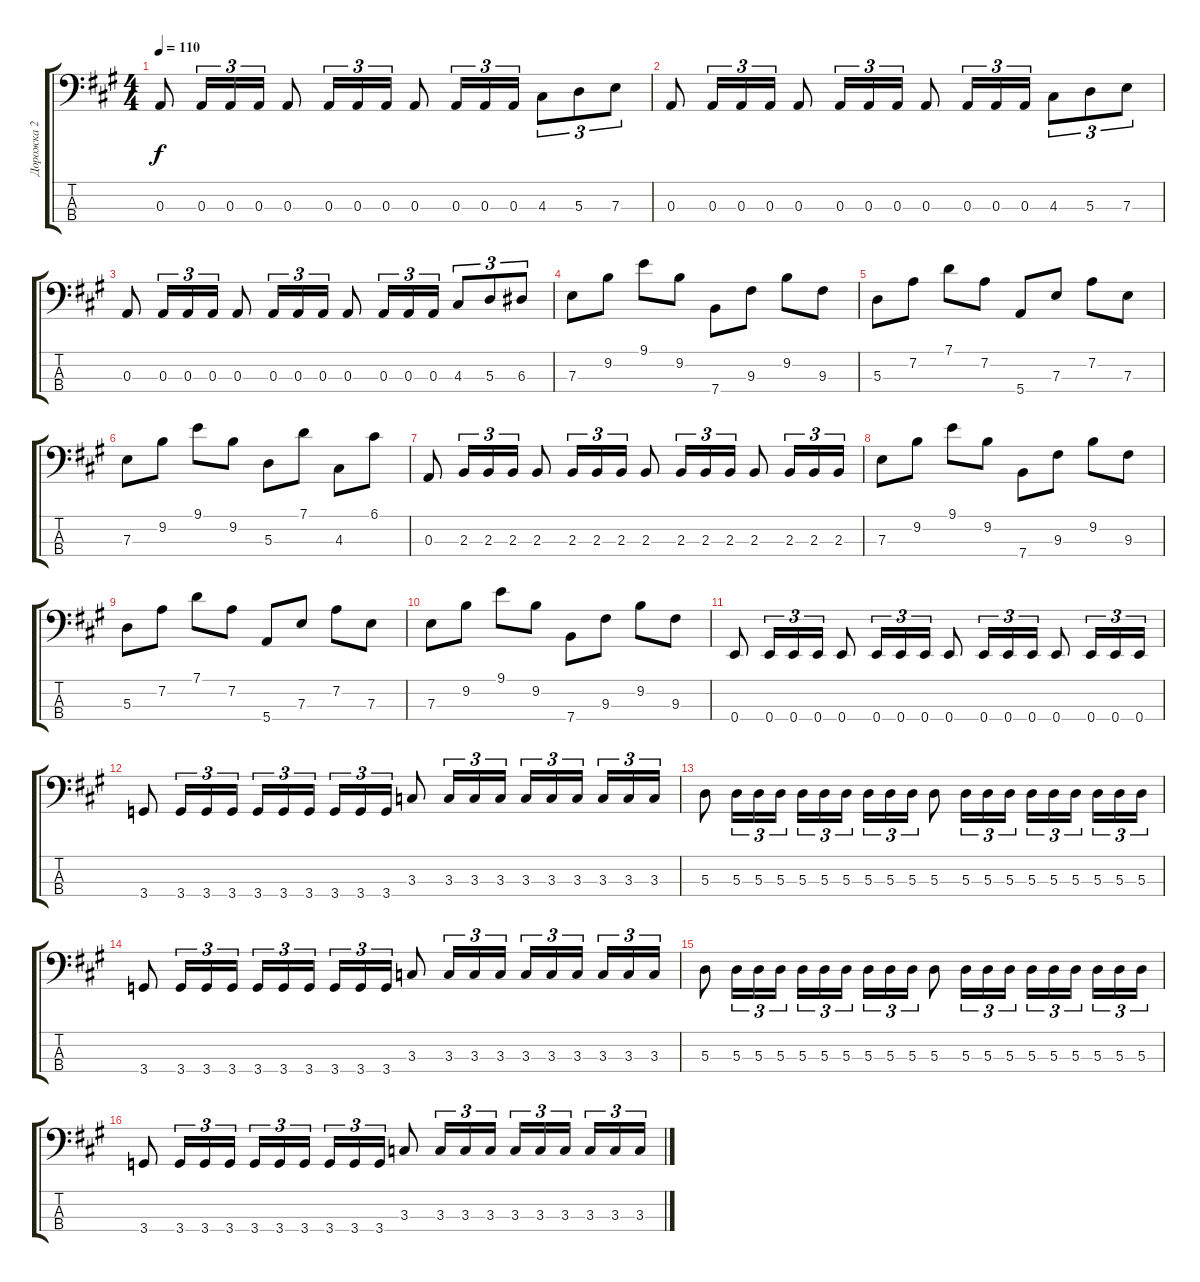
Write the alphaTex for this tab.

\track ("Дорожка 2" "Дорожка 2") {instrument electricbassfinger}
\staff {score tabs}
\tuning (G2 D2 A1 E1) {hide}
\ts (4 4)
\tempo 110
\clef f4
\ks a
0.3.8{dy f} 0.3.16{tu (3 2)} 0.3.16{tu (3 2)} 0.3.16{tu (3 2)} 0.3.8 0.3.16{tu (3 2)} 0.3.16{tu (3 2)} 0.3.16{tu (3 2)} 0.3.8 0.3.16{tu (3 2)} 0.3.16{tu (3 2)} 0.3.16{tu (3 2)} 4.3.8{tu (3 2)} 5.3.8{tu (3 2)} 7.3.8{tu (3 2)} |
0.3.8 0.3.16{tu (3 2)} 0.3.16{tu (3 2)} 0.3.16{tu (3 2)} 0.3.8 0.3.16{tu (3 2)} 0.3.16{tu (3 2)} 0.3.16{tu (3 2)} 0.3.8 0.3.16{tu (3 2)} 0.3.16{tu (3 2)} 0.3.16{tu (3 2)} 4.3.8{tu (3 2)} 5.3.8{tu (3 2)} 7.3.8{tu (3 2)} |
0.3.8 0.3.16{tu (3 2)} 0.3.16{tu (3 2)} 0.3.16{tu (3 2)} 0.3.8 0.3.16{tu (3 2)} 0.3.16{tu (3 2)} 0.3.16{tu (3 2)} 0.3.8 0.3.16{tu (3 2)} 0.3.16{tu (3 2)} 0.3.16{tu (3 2)} 4.3.8{tu (3 2)} 5.3.8{tu (3 2)} 6.3.8{tu (3 2)} |
7.3.8 9.2.8 9.1.8 9.2.8 7.4.8 9.3.8 9.2.8 9.3.8 |
5.3.8 7.2.8 7.1.8 7.2.8 5.4.8 7.3.8 7.2.8 7.3.8 |
7.3.8 9.2.8 9.1.8 9.2.8 5.3.8 7.1.8 4.3.8 6.1.8 |
0.3.8 2.3.16{tu (3 2)} 2.3.16{tu (3 2)} 2.3.16{tu (3 2)} 2.3.8 2.3.16{tu (3 2)} 2.3.16{tu (3 2)} 2.3.16{tu (3 2)} 2.3.8 2.3.16{tu (3 2)} 2.3.16{tu (3 2)} 2.3.16{tu (3 2)} 2.3.8 2.3.16{tu (3 2)} 2.3.16{tu (3 2)} 2.3.16{tu (3 2)} |
7.3.8 9.2.8 9.1.8 9.2.8 7.4.8 9.3.8 9.2.8 9.3.8 |
5.3.8 7.2.8 7.1.8 7.2.8 5.4.8 7.3.8 7.2.8 7.3.8 |
7.3.8 9.2.8 9.1.8 9.2.8 7.4.8 9.3.8 9.2.8 9.3.8 |
0.4.8 0.4.16{tu (3 2)} 0.4.16{tu (3 2)} 0.4.16{tu (3 2)} 0.4.8 0.4.16{tu (3 2)} 0.4.16{tu (3 2)} 0.4.16{tu (3 2)} 0.4.8 0.4.16{tu (3 2)} 0.4.16{tu (3 2)} 0.4.16{tu (3 2)} 0.4.8 0.4.16{tu (3 2)} 0.4.16{tu (3 2)} 0.4.16{tu (3 2)} |
3.4.8 3.4.16{tu (3 2)} 3.4.16{tu (3 2)} 3.4.16{tu (3 2)} 3.4.16{tu (3 2)} 3.4.16{tu (3 2)} 3.4.16{tu (3 2)} 3.4.16{tu (3 2)} 3.4.16{tu (3 2)} 3.4.16{tu (3 2)} 3.3.8 3.3.16{tu (3 2)} 3.3.16{tu (3 2)} 3.3.16{tu (3 2)} 3.3.16{tu (3 2)} 3.3.16{tu (3 2)} 3.3.16{tu (3 2)} 3.3.16{tu (3 2)} 3.3.16{tu (3 2)} 3.3.16{tu (3 2)} |
5.3.8 5.3.16{tu (3 2)} 5.3.16{tu (3 2)} 5.3.16{tu (3 2)} 5.3.16{tu (3 2)} 5.3.16{tu (3 2)} 5.3.16{tu (3 2)} 5.3.16{tu (3 2)} 5.3.16{tu (3 2)} 5.3.16{tu (3 2)} 5.3.8 5.3.16{tu (3 2)} 5.3.16{tu (3 2)} 5.3.16{tu (3 2)} 5.3.16{tu (3 2)} 5.3.16{tu (3 2)} 5.3.16{tu (3 2)} 5.3.16{tu (3 2)} 5.3.16{tu (3 2)} 5.3.16{tu (3 2)} |
3.4.8 3.4.16{tu (3 2)} 3.4.16{tu (3 2)} 3.4.16{tu (3 2)} 3.4.16{tu (3 2)} 3.4.16{tu (3 2)} 3.4.16{tu (3 2)} 3.4.16{tu (3 2)} 3.4.16{tu (3 2)} 3.4.16{tu (3 2)} 3.3.8 3.3.16{tu (3 2)} 3.3.16{tu (3 2)} 3.3.16{tu (3 2)} 3.3.16{tu (3 2)} 3.3.16{tu (3 2)} 3.3.16{tu (3 2)} 3.3.16{tu (3 2)} 3.3.16{tu (3 2)} 3.3.16{tu (3 2)} |
5.3.8 5.3.16{tu (3 2)} 5.3.16{tu (3 2)} 5.3.16{tu (3 2)} 5.3.16{tu (3 2)} 5.3.16{tu (3 2)} 5.3.16{tu (3 2)} 5.3.16{tu (3 2)} 5.3.16{tu (3 2)} 5.3.16{tu (3 2)} 5.3.8 5.3.16{tu (3 2)} 5.3.16{tu (3 2)} 5.3.16{tu (3 2)} 5.3.16{tu (3 2)} 5.3.16{tu (3 2)} 5.3.16{tu (3 2)} 5.3.16{tu (3 2)} 5.3.16{tu (3 2)} 5.3.16{tu (3 2)} |
3.4.8 3.4.16{tu (3 2)} 3.4.16{tu (3 2)} 3.4.16{tu (3 2)} 3.4.16{tu (3 2)} 3.4.16{tu (3 2)} 3.4.16{tu (3 2)} 3.4.16{tu (3 2)} 3.4.16{tu (3 2)} 3.4.16{tu (3 2)} 3.3.8 3.3.16{tu (3 2)} 3.3.16{tu (3 2)} 3.3.16{tu (3 2)} 3.3.16{tu (3 2)} 3.3.16{tu (3 2)} 3.3.16{tu (3 2)} 3.3.16{tu (3 2)} 3.3.16{tu (3 2)} 3.3.16{tu (3 2)}
